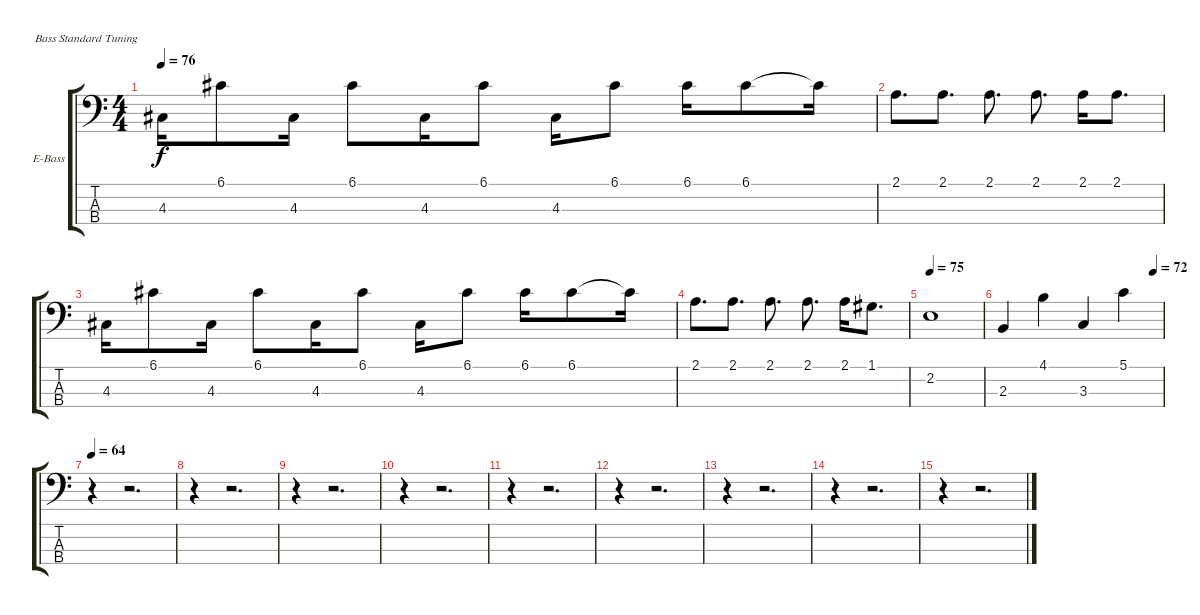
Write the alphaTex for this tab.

\bracketExtendMode groupsimilarinstruments
\firstSystemTrackNameOrientation horizontal
\otherSystemsTrackNameOrientation horizontal
\track ("Roger" "E-Bass") {instrument electricbasspick}
\staff {score tabs}
\tuning (G2 D2 A1 E1)
\ts (4 4)
\tempo 76
\clef f4
\ks c
4.3.16{dy f} 6.1.8 4.3.16 6.1.8 4.3.16 6.1.8 4.3.16 6.1.8 6.1.16 6.1.8 6.1{t}.16 |
2.1.8{d} 2.1.8{d} 2.1.8{d} 2.1.8{d} 2.1.16 2.1.8{d} |
4.3.16 6.1.8 4.3.16 6.1.8 4.3.16 6.1.8 4.3.16 6.1.8 6.1.16 6.1.8 6.1{t}.16 |
2.1.8{d} 2.1.8{d} 2.1.8{d} 2.1.8{d} 2.1.16 1.1.8{d} |
\tempo (75 0.0125)
2.2.1 |
\tempo (72 0.94375)
2.3.4 4.1.4 3.3.4 5.1.4 |
\tempo 64
r.4 r.2{d} |
r.4 r.2{d} |
r.4 r.2{d} |
r.4 r.2{d} |
r.4 r.2{d} |
r.4 r.2{d} |
r.4 r.2{d} |
r.4 r.2{d} |
r.4 r.2{d}
